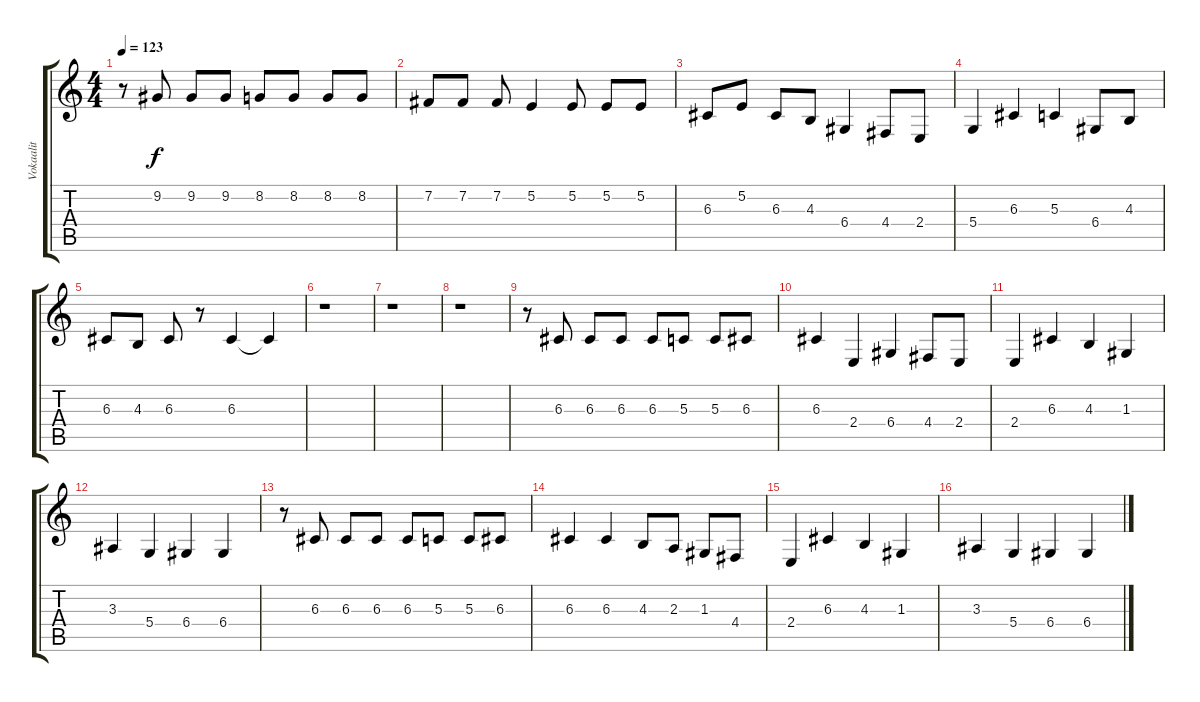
\track ("Vokaalit" "Vokaalit") {instrument altosax}
\staff {score tabs}
\tuning (E4 B3 G3 D3 A2 E2) {hide}
\ts (4 4)
\tempo 123
\clef g2
\ks c
r.8{dy f} 9.2.8 9.2.8 9.2.8 8.2.8 8.2.8 8.2.8 8.2.8 |
7.2.8 7.2.8 7.2.8 5.2.4 5.2.8 5.2.8 5.2.8 |
6.3.8 5.2.8 6.3.8 4.3.8 6.4.4 4.4.8 2.4.8 |
5.4.4 6.3.4 5.3.4 6.4.8 4.3.8 |
6.3.8 4.3.8 6.3.8 r.8 6.3.4 6.3{t}.4 |
r.1 |
r.1 |
r.1 |
r.8 6.3.8 6.3.8 6.3.8 6.3.8 5.3.8 5.3.8 6.3.8 |
6.3.4 2.4.4 6.4.4 4.4.8 2.4.8 |
2.4.4 6.3.4 4.3.4 1.3.4 |
3.3.4 5.4.4 6.4.4 6.4.4 |
r.8 6.3.8 6.3.8 6.3.8 6.3.8 5.3.8 5.3.8 6.3.8 |
6.3.4 6.3.4 4.3.8 2.3.8 1.3.8 4.4.8 |
2.4.4 6.3.4 4.3.4 1.3.4 |
3.3.4 5.4.4 6.4.4 6.4.4
